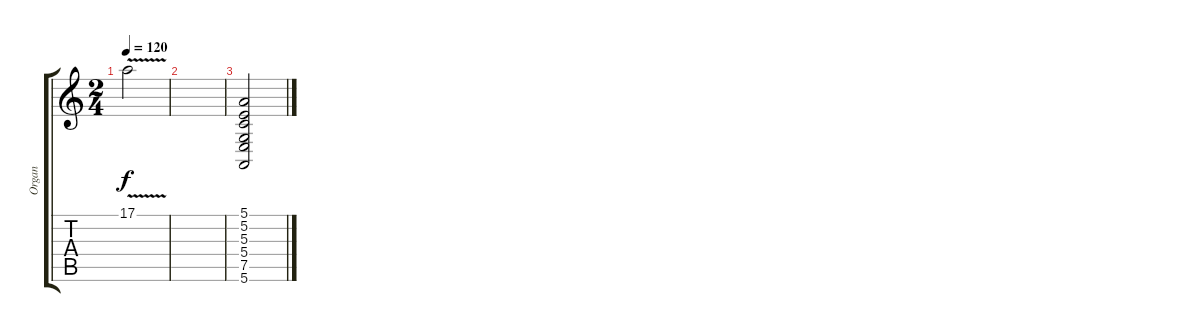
\track ("Organ" "Organ") {instrument synthbrass1}
\staff {score tabs}
\tuning (E4 B3 G3 D3 A2 E2) {hide}
\ts (2 4)
\tempo 120
\clef g2
\ks aminor
17.1{v}.2{dy f} |
|
(5.1 5.2 5.3 5.4 7.5 5.6).2
